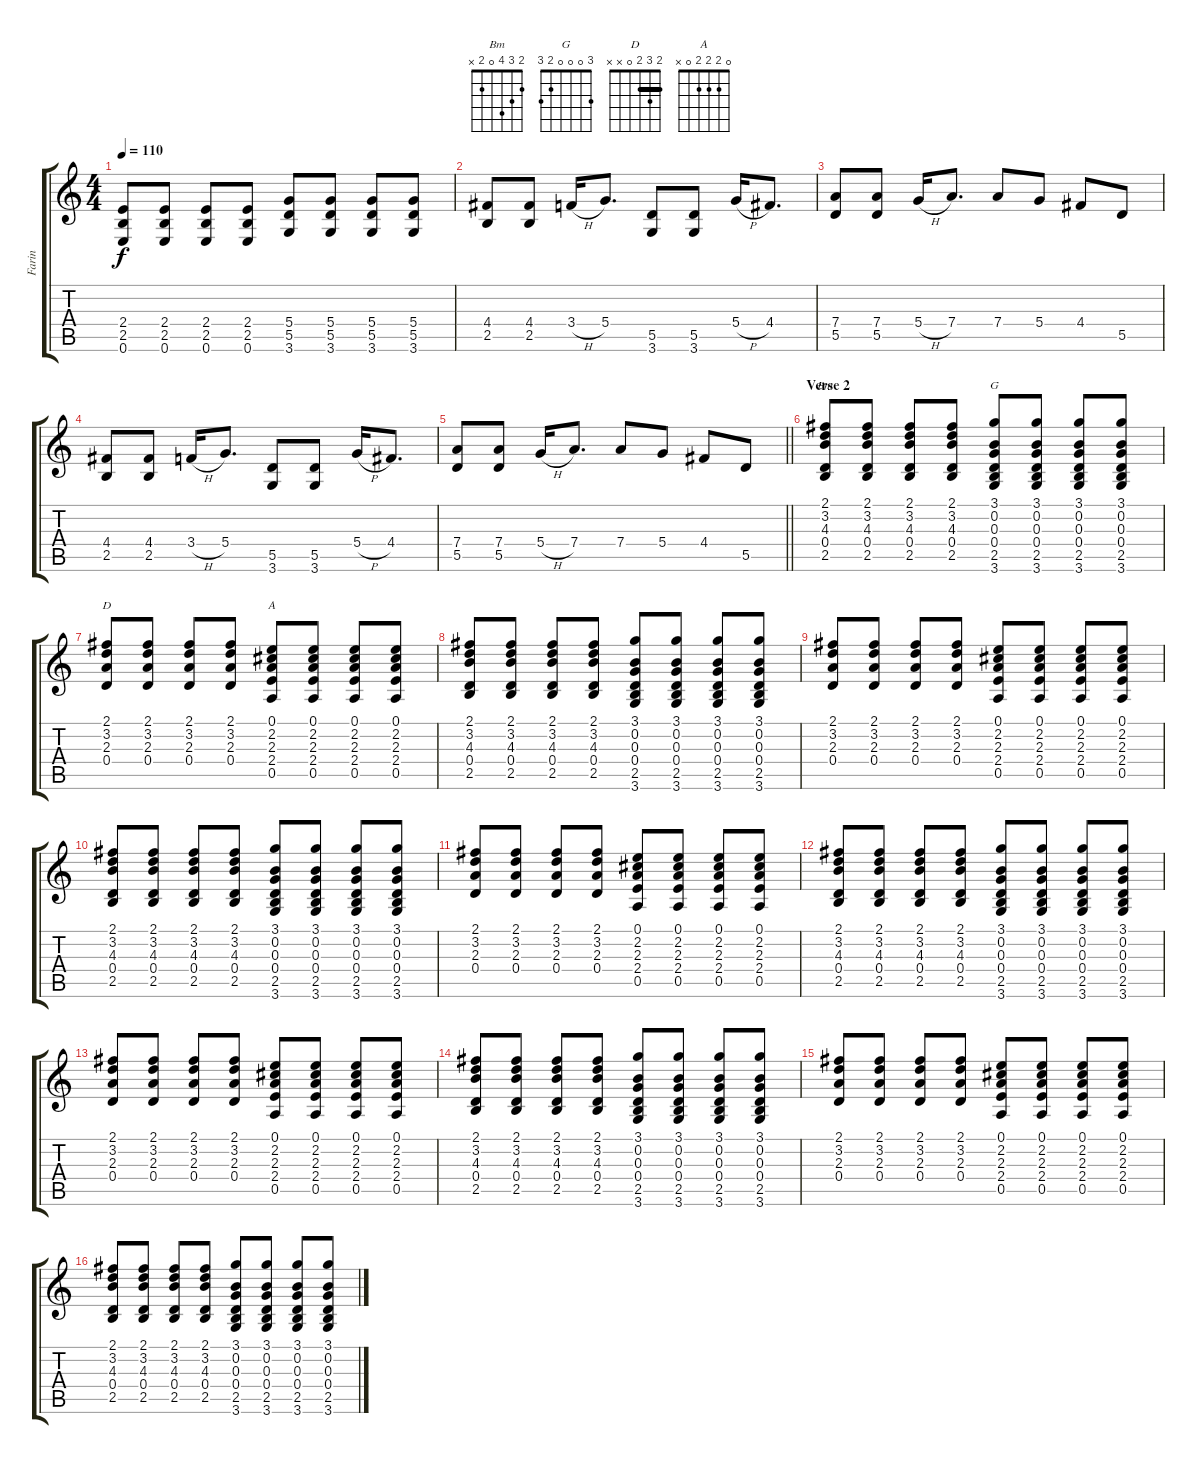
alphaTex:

\track ("Farin" "Farin") {instrument overdrivenguitar}
\staff {score tabs}
\tuning (E4 B3 G3 D3 A2 E2) {hide}
\chord ("Bm" 2 3 4 0 2 x)
\chord ("G" 3 0 0 0 2 3)
\chord ("D" 2 3 2 0 x x) {barre 2}
\chord ("A" 0 2 2 2 0 x)
\ts (4 4)
\tempo 110
\clef g2
\ks c
(2.4 2.5 0.6).8{dy f} (2.4 2.5 0.6).8 (2.4 2.5 0.6).8 (2.4 2.5 0.6).8 (5.4 5.5 3.6).8 (5.4 5.5 3.6).8 (5.4 5.5 3.6).8 (5.4 5.5 3.6).8 |
(4.4 2.5).8 (4.4 2.5).8 3.4{h}.16 5.4.8{d} (5.5 3.6).8 (5.5 3.6).8 5.4{h}.16 4.4.8{d} |
(7.4 5.5).8 (7.4 5.5).8 5.4{h}.16 7.4.8{d} 7.4.8 5.4.8 4.4.8 5.5.8 |
(4.4 2.5).8 (4.4 2.5).8 3.4{h}.16 5.4.8{d} (5.5 3.6).8 (5.5 3.6).8 5.4{h}.16 4.4.8{d} |
\barLineRight lightlight
(7.4 5.5).8 (7.4 5.5).8 5.4{h}.16 7.4.8{d} 7.4.8 5.4.8 4.4.8 5.5.8 |
\section ("" "Verse 2")
(2.1 3.2 4.3 0.4 2.5).8{ch "Bm" volume 5} (2.1 3.2 4.3 0.4 2.5).8 (2.1 3.2 4.3 0.4 2.5).8 (2.1 3.2 4.3 0.4 2.5).8 (3.1 0.2 0.3 0.4 2.5 3.6).8{ch "G"} (3.1 0.2 0.3 0.4 2.5 3.6).8 (3.1 0.2 0.3 0.4 2.5 3.6).8 (3.1 0.2 0.3 0.4 2.5 3.6).8 |
(2.1 3.2 2.3 0.4).8{ch "D"} (2.1 3.2 2.3 0.4).8 (2.1 3.2 2.3 0.4).8 (2.1 3.2 2.3 0.4).8 (0.1 2.2 2.3 2.4 0.5).8{ch "A"} (0.1 2.2 2.3 2.4 0.5).8 (0.1 2.2 2.3 2.4 0.5).8 (0.1 2.2 2.3 2.4 0.5).8 |
(2.1 3.2 4.3 0.4 2.5).8 (2.1 3.2 4.3 0.4 2.5).8 (2.1 3.2 4.3 0.4 2.5).8 (2.1 3.2 4.3 0.4 2.5).8 (3.1 0.2 0.3 0.4 2.5 3.6).8 (3.1 0.2 0.3 0.4 2.5 3.6).8 (3.1 0.2 0.3 0.4 2.5 3.6).8 (3.1 0.2 0.3 0.4 2.5 3.6).8 |
(2.1 3.2 2.3 0.4).8 (2.1 3.2 2.3 0.4).8 (2.1 3.2 2.3 0.4).8 (2.1 3.2 2.3 0.4).8 (0.1 2.2 2.3 2.4 0.5).8 (0.1 2.2 2.3 2.4 0.5).8 (0.1 2.2 2.3 2.4 0.5).8 (0.1 2.2 2.3 2.4 0.5).8 |
(2.1 3.2 4.3 0.4 2.5).8 (2.1 3.2 4.3 0.4 2.5).8 (2.1 3.2 4.3 0.4 2.5).8 (2.1 3.2 4.3 0.4 2.5).8 (3.1 0.2 0.3 0.4 2.5 3.6).8 (3.1 0.2 0.3 0.4 2.5 3.6).8 (3.1 0.2 0.3 0.4 2.5 3.6).8 (3.1 0.2 0.3 0.4 2.5 3.6).8 |
(2.1 3.2 2.3 0.4).8 (2.1 3.2 2.3 0.4).8 (2.1 3.2 2.3 0.4).8 (2.1 3.2 2.3 0.4).8 (0.1 2.2 2.3 2.4 0.5).8 (0.1 2.2 2.3 2.4 0.5).8 (0.1 2.2 2.3 2.4 0.5).8 (0.1 2.2 2.3 2.4 0.5).8 |
(2.1 3.2 4.3 0.4 2.5).8 (2.1 3.2 4.3 0.4 2.5).8 (2.1 3.2 4.3 0.4 2.5).8 (2.1 3.2 4.3 0.4 2.5).8 (3.1 0.2 0.3 0.4 2.5 3.6).8 (3.1 0.2 0.3 0.4 2.5 3.6).8 (3.1 0.2 0.3 0.4 2.5 3.6).8 (3.1 0.2 0.3 0.4 2.5 3.6).8 |
(2.1 3.2 2.3 0.4).8 (2.1 3.2 2.3 0.4).8 (2.1 3.2 2.3 0.4).8 (2.1 3.2 2.3 0.4).8 (0.1 2.2 2.3 2.4 0.5).8 (0.1 2.2 2.3 2.4 0.5).8 (0.1 2.2 2.3 2.4 0.5).8 (0.1 2.2 2.3 2.4 0.5).8 |
(2.1 3.2 4.3 0.4 2.5).8 (2.1 3.2 4.3 0.4 2.5).8 (2.1 3.2 4.3 0.4 2.5).8 (2.1 3.2 4.3 0.4 2.5).8 (3.1 0.2 0.3 0.4 2.5 3.6).8 (3.1 0.2 0.3 0.4 2.5 3.6).8 (3.1 0.2 0.3 0.4 2.5 3.6).8 (3.1 0.2 0.3 0.4 2.5 3.6).8 |
(2.1 3.2 2.3 0.4).8 (2.1 3.2 2.3 0.4).8 (2.1 3.2 2.3 0.4).8 (2.1 3.2 2.3 0.4).8 (0.1 2.2 2.3 2.4 0.5).8 (0.1 2.2 2.3 2.4 0.5).8 (0.1 2.2 2.3 2.4 0.5).8 (0.1 2.2 2.3 2.4 0.5).8 |
(2.1 3.2 4.3 0.4 2.5).8 (2.1 3.2 4.3 0.4 2.5).8 (2.1 3.2 4.3 0.4 2.5).8 (2.1 3.2 4.3 0.4 2.5).8 (3.1 0.2 0.3 0.4 2.5 3.6).8 (3.1 0.2 0.3 0.4 2.5 3.6).8 (3.1 0.2 0.3 0.4 2.5 3.6).8 (3.1 0.2 0.3 0.4 2.5 3.6).8
